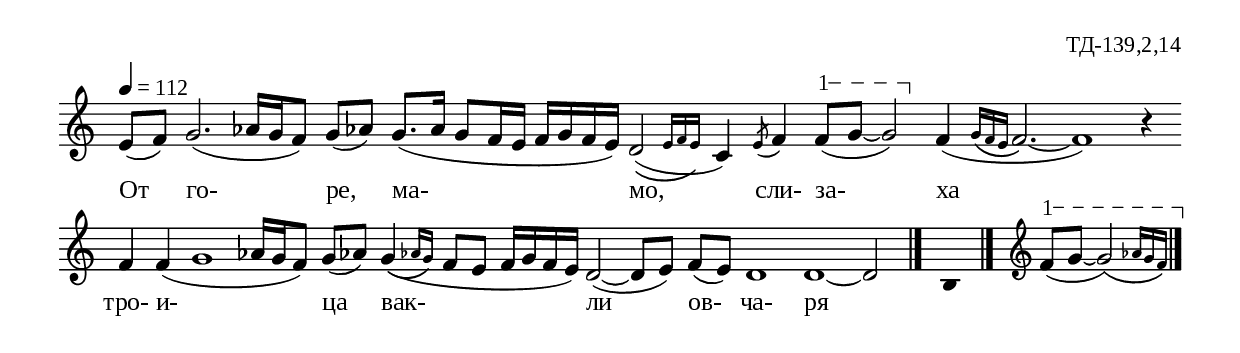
%{
td_139_2_14
%}

\include "td-preamble.ly"

\score {
\relative c' {
\tempo 4 = 112
\cadenzaOn
e8[( f]) g2.( aes16[ g f8]) g[( aes!]) g8.[( aes16] g8[ f16 e] f[ g f e])
\afterGrace d2(\( { e16[ f e]\) } c4) \acciaccatura e8 f4 
\varA
f8\startTextSpan[( g]~ g2\stopTextSpan)
f4( \grace { g16[\( f e] } f2.\)~ f1) r4
\bar ""
f4 f( g1 aes!16[ g f8]) g[( aes!]) \afterGrace g4(\( { aes!16[ g]\) } f8[ e]
f16[ g f e]) d2(~ d8[ e]) f[( e]) d1 d~ d2
 \bar "|." 
s4 \fixB b \fixC
  \bar "|." 
  s16 \clef treble 
\varA
f'8\startTextSpan[( g]~ \afterGrace g2)\( { aes16[ g f\stopTextSpan\)]  }
  \bar "|." 
}
\addlyrics { От го- ре, ма- мо, сли- за- ха тро- и- ца вак- ли ов- ча- ря }
%
\layout {
   \context { 
	    \Staff \remove "Time_signature_engraver" } 
  indent = #0
  line-width = 190\mm
  ragged-right=##f
}
%
\midi { 
	\context {
		\Score tempoWholesPerMinute = #(ly:make-moment 112 4)
		}
	}
}
%
\header{
  opus = "ТД-139,2,14"
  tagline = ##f
}


